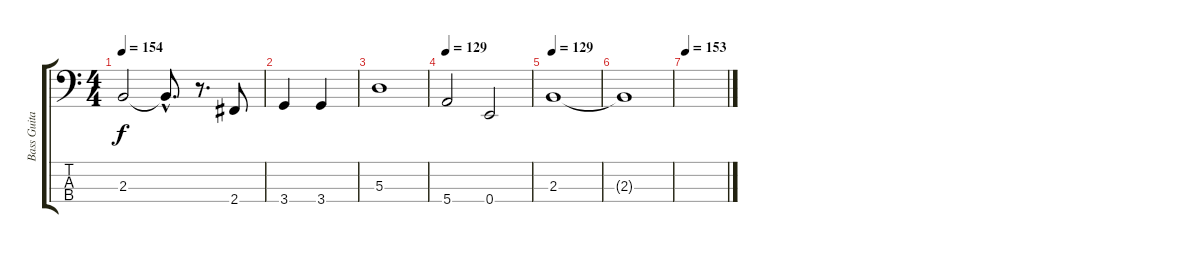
\track ("Bass Guitar" "Bass Guita") {instrument electricbassfinger}
\staff {score tabs}
\tuning (G2 D2 A1 E1) {hide}
\ts (4 4)
\tempo 154
\clef f4
\ks c
2.3.2{dy f} 2.3{hac t}.8{d} r.8{d} 2.4.8 |
3.4.4 3.4.4 |
5.3.1 |
\tempo 129
5.4.2 0.4.2 |
\tempo 129
2.3.1 |
2.3{t}.1 |
\tempo 153
